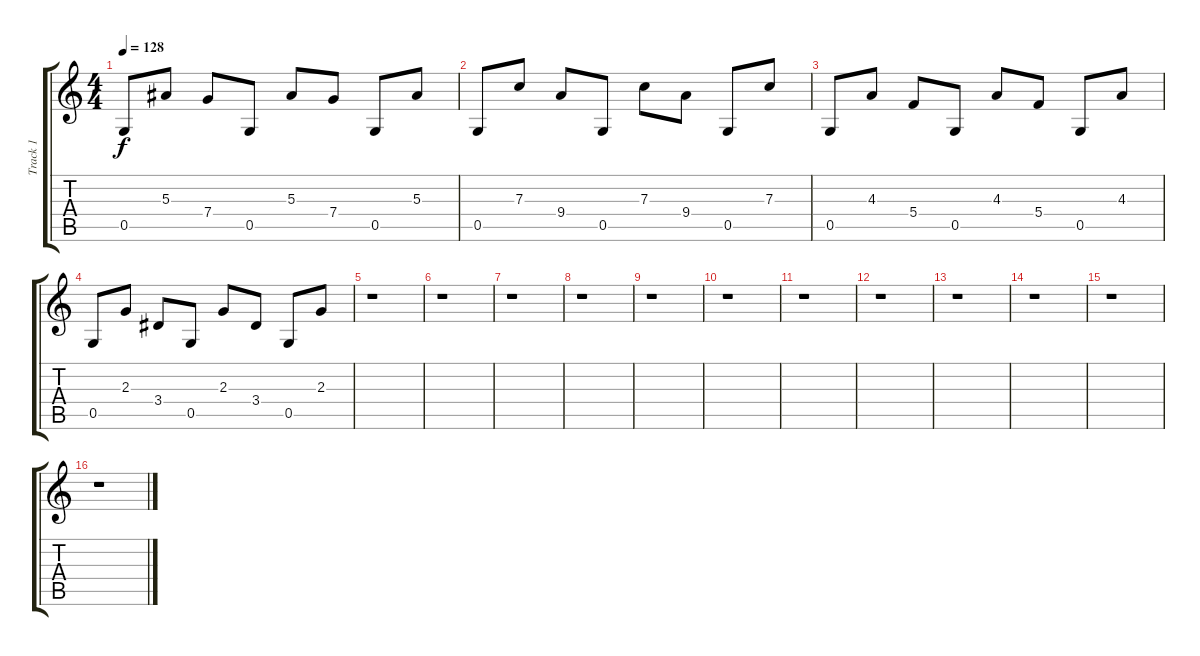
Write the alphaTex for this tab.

\track ("Track 1" "Track 1") {instrument acousticguitarsteel}
\staff {score tabs}
\tuning (D4 A3 F3 C3 G2 C2) {hide}
\ts (4 4)
\tempo 128
\clef g2
\ks c
0.5.8{dy f} 5.3.8 7.4.8 0.5.8 5.3.8 7.4.8 0.5.8 5.3.8 |
0.5.8 7.3.8 9.4.8 0.5.8 7.3.8 9.4.8 0.5.8 7.3.8 |
0.5.8 4.3.8 5.4.8 0.5.8 4.3.8 5.4.8 0.5.8 4.3.8 |
0.5.8 2.3.8 3.4.8 0.5.8 2.3.8 3.4.8 0.5.8 2.3.8 |
r.1 |
r.1 |
r.1 |
r.1 |
r.1 |
r.1 |
r.1 |
r.1 |
r.1 |
r.1 |
r.1 |
r.1
